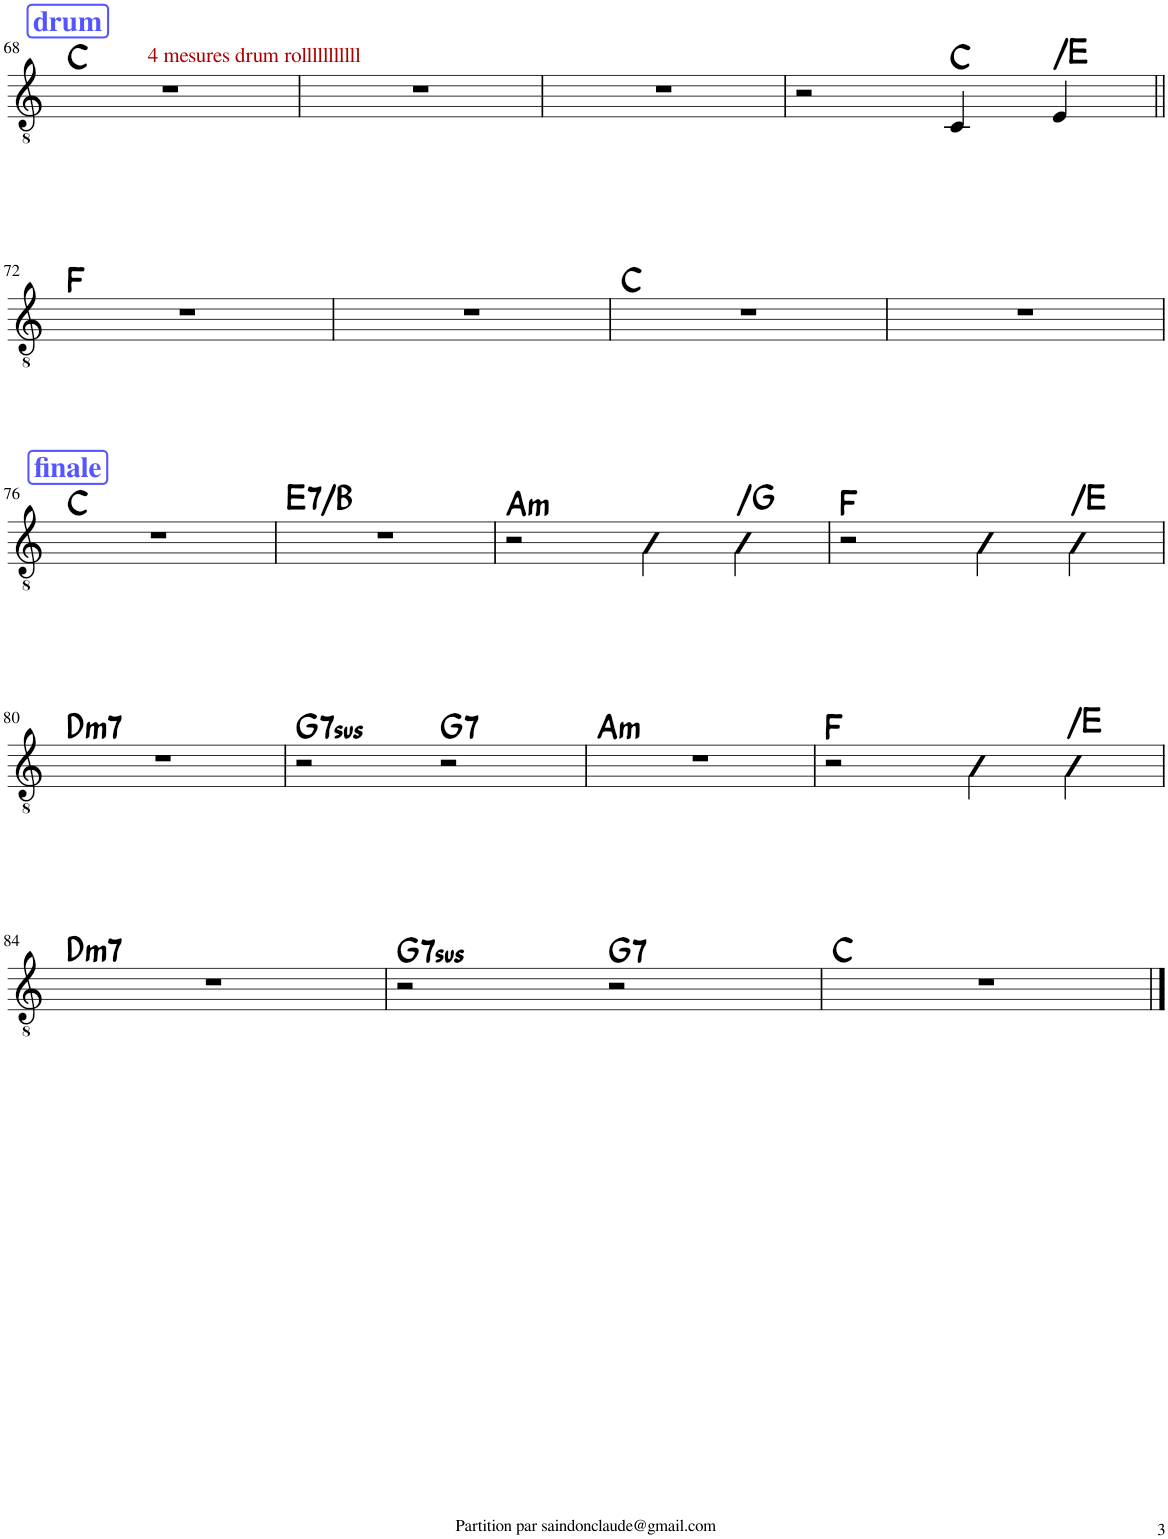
**kern	**harte
*part1	*part1
*staff1	*
*I"Classical Guitar	*
*I'Guit.	*
!!LO:PB:g=z
*clefGv2	*
*k[]	*
*M4/4	*
!!LO:REH:place=s1:a:B:cj:color=#5555FF:fs=14:t=drum
=68	=68
!LO:TX:a:color=#AA0000:t=4 mesures drum rolllllllllll	!
1r	C:maj
=69	=69
1r	.
=70	=70
1r	.
=71	=71
2r	.
4C/	C:maj
!	!LO:H:kt=N.C.
4E/	N
!!LO:LB:g=z
=72||	=72||
1r	F:maj
=73	=73
1r	.
=74	=74
1r	C:maj
=75	=75
1r	.
!!LO:LB:g=z
!!LO:REH:place=s1:a:B:cj:color=#5555FF:fs=14:t=finale
=76	=76
1r	C:maj
=77	=77
!	!LO:H:kt=7
1r	E:7/5
=78	=78
!	!LO:H:kt=m
2r	A:min
4A\	.
!	!LO:H:kt=N.C.
4Gn\	N
=79	=79
2r	F:maj
4F\	.
!	!LO:H:kt=N.C.
4E\	N
!!LO:LB:g=z
=80	=80
!	!LO:H:kt=m7
1r	D:min7
=81	=81
!	!LO:H:kt=7sus
2r	G:sus4(7)
!	!LO:H:kt=7
2r	G:7
=82	=82
!	!LO:H:kt=m
1r	A:min
=83	=83
2r	F:maj
4F\	.
!	!LO:H:kt=N.C.
4E\	N
!!LO:LB:g=z
=84	=84
!	!LO:H:kt=m7
1r	D:min7
=85	=85
!	!LO:H:kt=7sus
2r	G:sus4(7)
!	!LO:H:kt=7
2r	G:7
=86	=86
1r	C:maj
==	==
*-	*-
